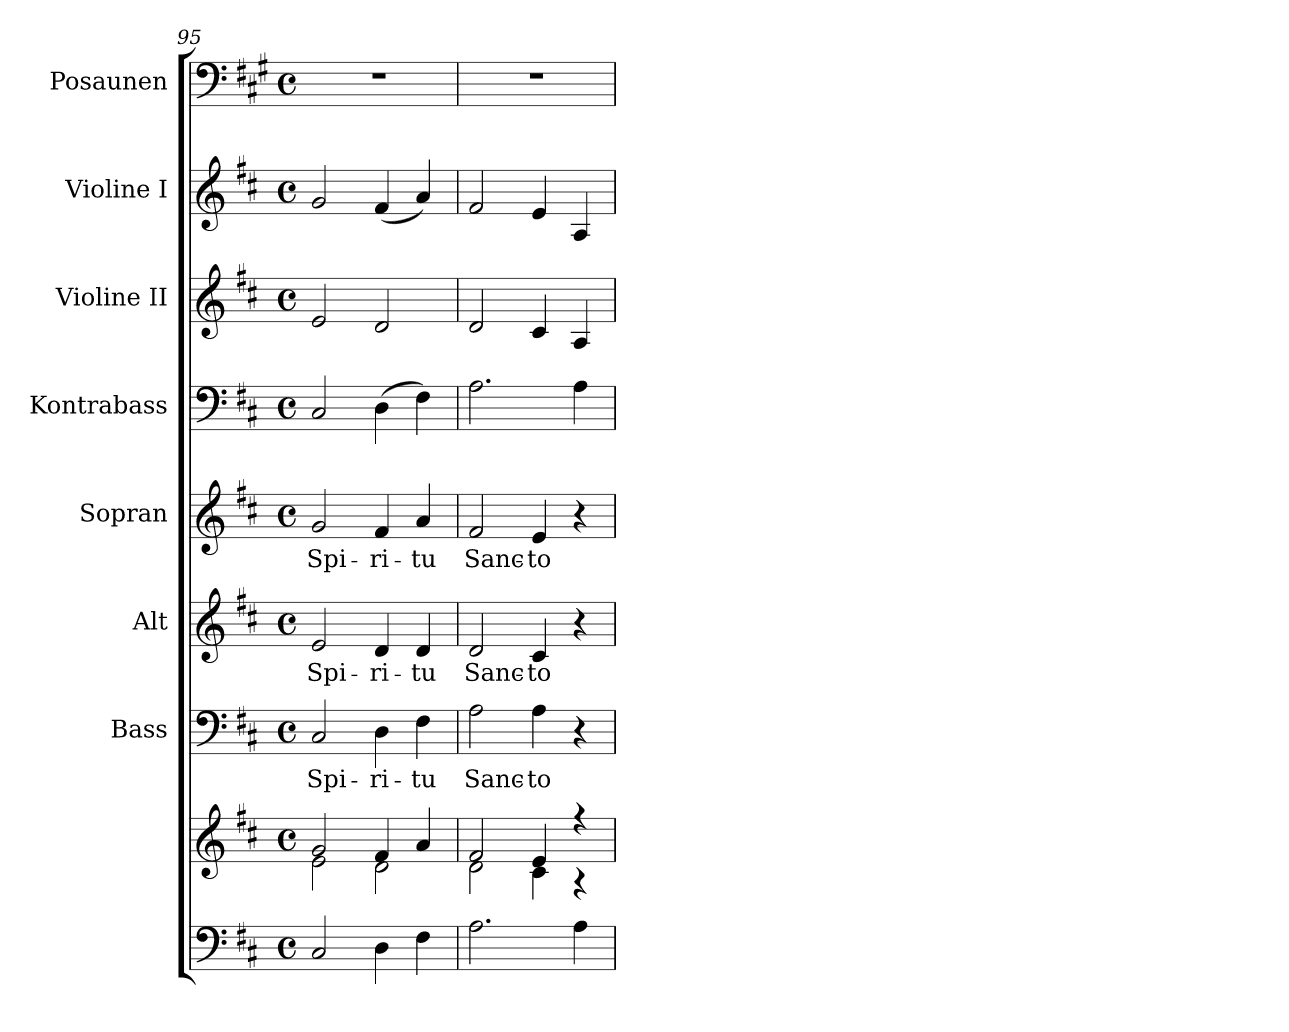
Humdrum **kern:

**kern	**kern	**kern	**text	**kern	**text	**kern	**text	**kern	**kern	**kern	**kern
*part8	*part8	*part7	*part7	*part6	*part6	*part5	*part5	*part4	*part3	*part2	*part1
*staff9	*staff8	*staff7	*staff7	*staff6	*staff6	*staff5	*staff5	*staff4	*staff3	*staff2	*staff1
*	*	*I"Bass	*	*I"Alt	*	*I"Sopran	*	*I"Kontrabass	*I"Violine II	*I"Violine I	*I"Posaunen
*	*	*I'B.	*	*I'A.	*	*I'S.	*	*I'Kb.	*I'Vl. II	*I'Vl. I	*I'Pos.
*clefF4	*clefG2	*clefF4	*	*clefG2	*	*clefG2	*	*clefF4	*clefG2	*clefG2	*clefF4
*	*	*	*	*	*	*	*	*ITrd7c12	*	*	*ITrd4c7
*k[f#c#]	*k[f#c#]	*k[f#c#]	*	*k[f#c#]	*	*k[f#c#]	*	*k[f#c#]	*k[f#c#]	*k[f#c#]	*k[f#c#]
*D:	*D:	*D:	*	*D:	*	*D:	*	*D:	*D:	*D:	*D:
*M4/4	*M4/4	*M4/4	*	*M4/4	*	*M4/4	*	*M4/4	*M4/4	*M4/4	*M4/4
*met(c)	*met(c)	*met(c)	*	*met(c)	*	*met(c)	*	*met(c)	*met(c)	*met(c)	*met(c)
=95	=95	=95	=95	=95	=95	=95	=95	=95	=95	=95	=95
*	*^	*	*	*	*	*	*	*	*	*	*
!	!	!	!	!LO:LY:b	!	!LO:LY:b	!	!LO:LY:b	!	!	!	!
2C#/	2g/	2e\	2C#/	Spi-	2e/	Spi-	2g/	Spi-	2CC#/	2e/	2g/	1r
!	!	!	!	!LO:LY:b	!	!LO:LY:b	!	!LO:LY:b	!	!	!	!
4D\	4f#/	2d\	4D\	-ri-	4d/	-ri-	4f#/	-ri-	(>4DD\	2d/	(<4f#/	.
!	!	!	!	!LO:LY:b	!	!LO:LY:b	!	!LO:LY:b	!	!	!	!
4F#\	4a/	.	4F#\	-tu	4d/	-tu	4a/	-tu	4FF#\)	.	4a/)	.
=96	=96	=96	=96	=96	=96	=96	=96	=96	=96	=96	=96	=96
!	!	!	!	!LO:LY:b	!	!LO:LY:b	!	!LO:LY:b	!	!	!	!
2.A\	2f#/	2d\	2A\	Sanc-	2d/	Sanc-	2f#/	Sanc-	2.AA\	2d/	2f#/	1r
!	!	!	!	!LO:LY:b	!	!LO:LY:b	!	!LO:LY:b	!	!	!	!
.	4e/	4c#\	4A\	-to	4c#/	-to	4e/	-to	.	4c#/	4e/	.
4A\	4r	4r	4r	.	4r	.	4r	.	4AA\	4A/	4A/	.
*	*v	*v	*	*	*	*	*	*	*	*	*	*
=	=	=	=	=	=	=	=	=	=	=	=
*-	*-	*-	*-	*-	*-	*-	*-	*-	*-	*-	*-
